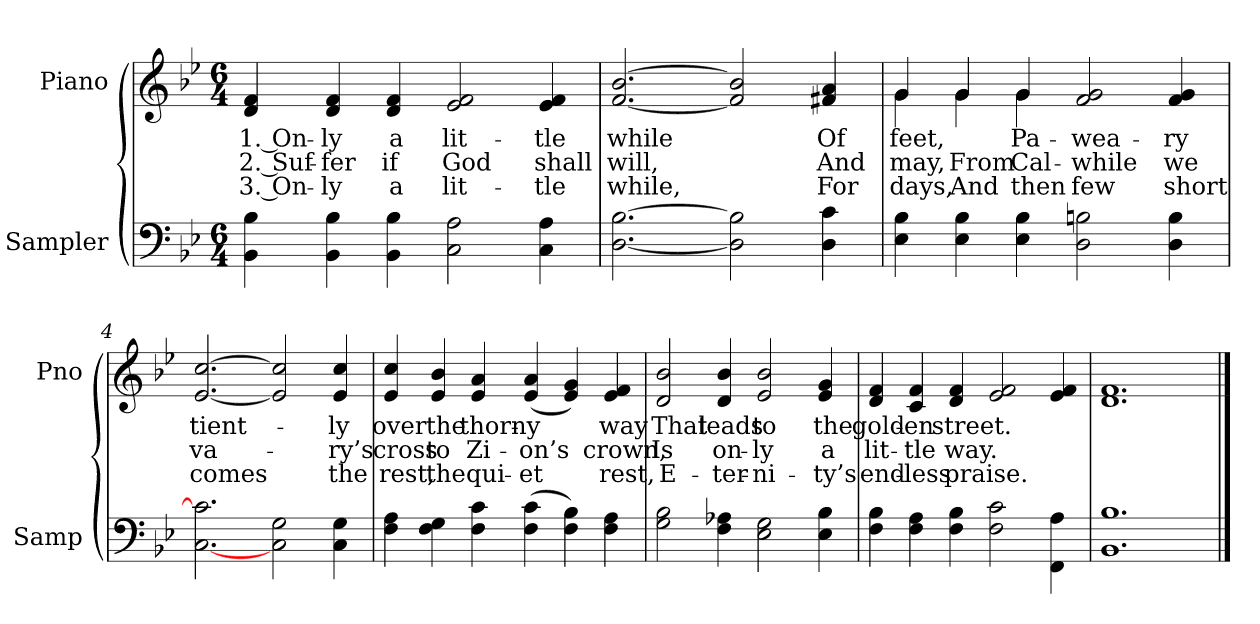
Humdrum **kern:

**kern	**kern	**text	**text	**text
*part2	*part1	*part1	*part1	*part1
*staff2	*staff1	*staff1	*staff1	*staff1
*I"Sampler	*I"Piano	*	*	*
*I'Samp	*I'Pno	*	*	*
*clefF4	*clefG2	*	*	*
*k[b-e-]	*k[b-e-]	*	*	*
*B-:	*B-:	*	*	*
*M6/4	*M6/4	*	*	*
=1	=1	=1	=1	=1
4BB- 4B-	4d 4f	1. On-	2. Suf-	3. On-
4BB- 4B-	4d 4f	-ly	-fer	-ly
4BB- 4B-	4d 4f	a	if	a
2C 2A	2e- 2f	lit-	God	lit-
4C 4A	4e- 4f	-tle	shall	-tle
=2	=2	=2	=2	=2
[2.D [2.B-	[2.f/ [2.b-/	while	will,	while,
2D] 2B-]	2f] 2b-]	.	.	.
4D 4c	4f#X 4a	Of	And	For
=3	=3	=3	=3	=3
*	*^	*	*	*
4E- 4B-	4g/	4g	feet,	may,	days,
4E- 4B-	4g/	4g	.	From	And
4E- 4B-	4g/	4g	Pa-	Cal-	then
2D 2Bn	2f 2g	2.ryy	wea-	while	few
4D 4B	4f 4g	.	-ry	we	short
*	*v	*v	*	*	*
=4	=4	=4	=4	=4
[2.C 2.c]	[2.e- [2.cc	-tient-	-va-	comes
2C 2G	2e-] 2cc]	.	.	.
4C 4G	4e- 4cc	-ly	-ry’s	the
=5	=5	=5	=5	=5
4F 4A	4e- 4cc	over	cross	rest,
4F 4G	4e- 4b-	the	to	the
4F 4c	4e- 4a	thorn-	Zi-	qui-
(4F 4c	(4e- 4a	-y	-on’s	-et
4F 4B-)	4e- 4g)	.	.	.
4F 4A	4e- 4f	way	crown,	rest,
=6	=6	=6	=6	=6
2G 2B-	2d 2b-	That	Is	E-
4F 4A-X	4d 4b-	leads	on-	-ter-
2E- 2G	2e- 2b-	to	-ly	-ni-
4E- 4B-	4e- 4g	the	a	-ty’s
=7	=7	=7	=7	=7
4F 4B-	4d 4f	gold-	lit-	end-
4F 4A	4c 4f	-en	-tle	-less
4F 4B-	4d 4f	street.	way.	praise.
2F 2c	2e- 2f	.	.	.
4FF\ 4A\	4e- 4f	.	.	.
=8	=8	=8	=8	=8
1.BB- 1.B-	1.d 1.f	.	.	.
==	==	==	==	==
*-	*-	*-	*-	*-
